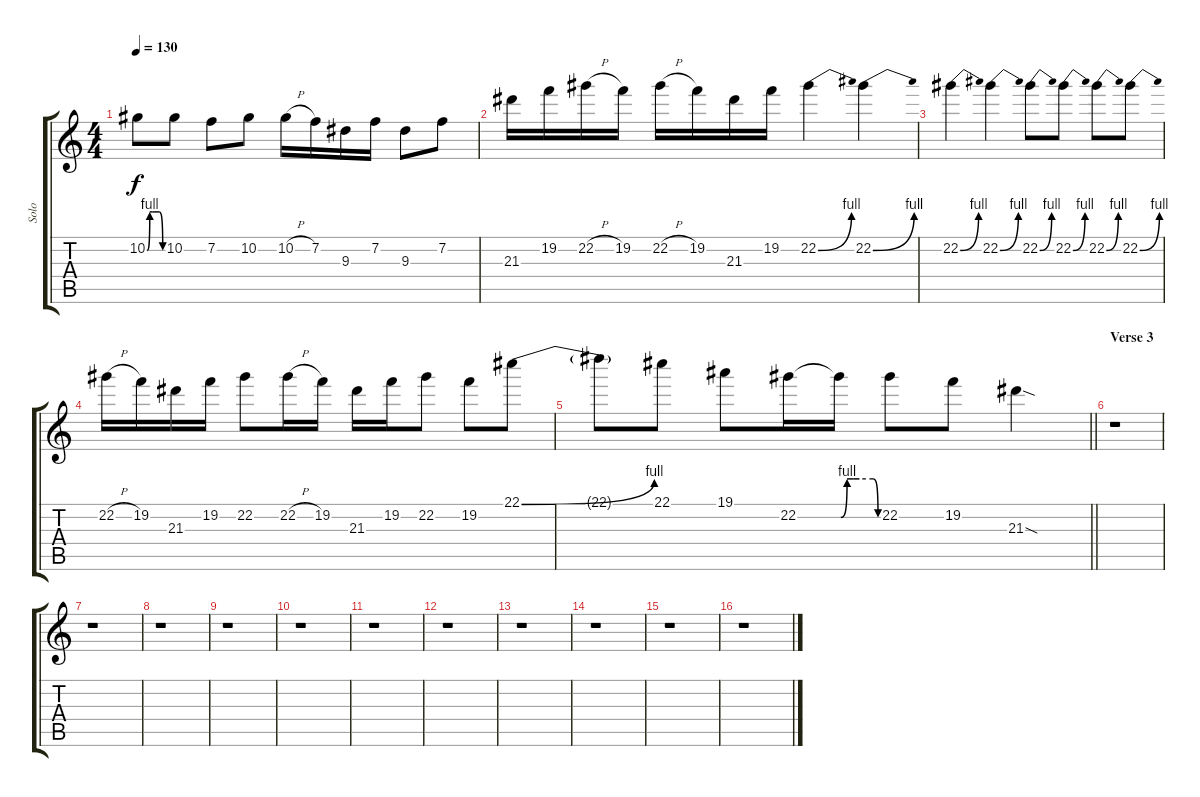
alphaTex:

\track ("Solo" "Solo") {instrument distortionguitar}
\staff {score tabs}
\tuning (Eb4 Bb3 Gb3 Db3 Ab2 Eb2) {hide}
\ts (4 4)
\tempo 130
\clef g2
\ks c
10.2{be (custom 0 0 10 4 20 4 30 4 46 4 60 0)}.8{dy f} 10.2.8 7.2.8 10.2.8 10.2{h}.16 7.2.16 9.3.16 7.2.16 9.3.8 7.2.8 |
21.3.16 19.2.16 22.2{h}.16 19.2.16 22.2{h}.16 19.2.16 21.3.16 19.2.16 22.2{be (bend 0 0 60 4)}.4 22.2{be (bend 0 0 60 4)}.4 |
22.2{be (bend 0 0 60 4)}.4 22.2{be (bend 0 0 60 4)}.4 22.2{be (bend 0 0 60 4)}.8 22.2{be (bend 0 0 60 4)}.8 22.2{be (bend 0 0 60 4)}.8 22.2{be (bend 0 0 60 4)}.8 |
22.2{h}.16 19.2.16 21.3.16 19.2.16 22.2.8 22.2{h}.16 19.2.16 21.3.16 19.2.16 22.2.8 19.2.8 22.1{be (bend 0 0 60 4)}.8 |
\barLineRight lightlight
22.1{t}.8 22.1.8 19.1.8 22.2.16 22.2{be (custom 0 0 10 4 20 4 30 4 52 4 60 0) t}.16 22.2.8 19.2.8 21.3{sod}.4 |
\section ("" "Verse 3")
r.1 |
r.1 |
r.1 |
r.1 |
r.1 |
r.1 |
r.1 |
r.1 |
r.1 |
r.1 |
r.1
